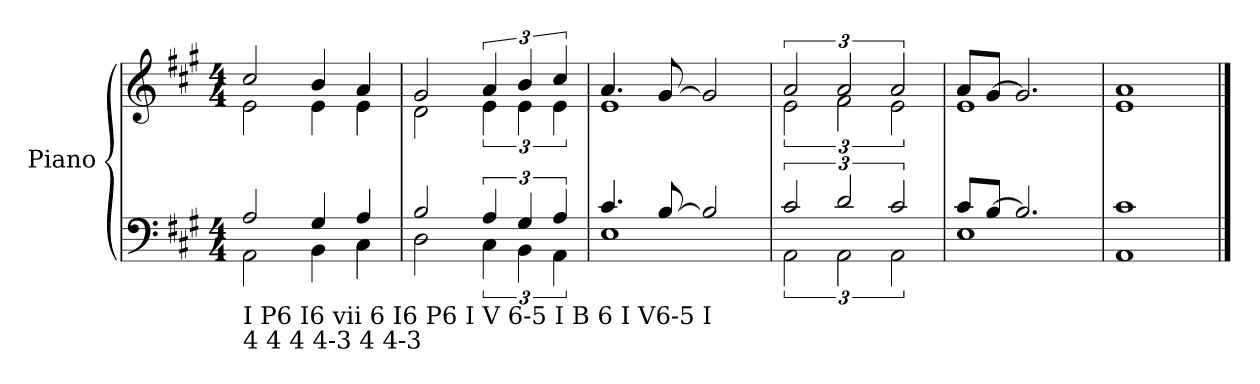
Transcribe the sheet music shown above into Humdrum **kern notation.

**kern	**kern
*part1	*part1
*staff2	*staff1
*I"Piano	*
*I'Pno.	*
*clefF4	*clefG2
*k[f#c#g#]	*k[f#c#g#]
*M4/4	*M4/4
=1	=1
*^	*^
!LO:TX:b:t=I     P6  I6        vii 6  I6  P6 I    V 6-5                     I      B 6   I         V6-5                    I	!	!	!
!LO:TX:b:t=4                   4          4          4-3                                 4                4-3	!	!	!
2A/	2AA\	2cc#/	2e\
4G#/	4BB\	4b/	4e\
4A/	4C#\	4a/	4e\
=2	=2	=2	=2
2B/	2D\	2g#/	2d\
6A/	6C#\	6a/	6e\
6G#/	6BB\	6b/	6e\
6A/	6AA\	6cc#/	6e\
=3	=3	=3	=3
4.c#/	1E	4.a/	1e
[8B/	.	[8g#/	.
2B/]	.	2g#/]	.
=4	=4	=4	=4
3c#/	3AA\	3a/	3e\
3d/	3AA\	3a/	3f#\
3c#/	3AA\	3a/	3e\
=5	=5	=5	=5
8c#/L	1E	8a/L	1e
[8B/J	.	[8g#/J	.
2.B/]	.	2.g#/]	.
=6	=6	=6	=6
1c#	1AA	1a	1e
*v	*v	*	*
*	*v	*v
==	==
*-	*-
